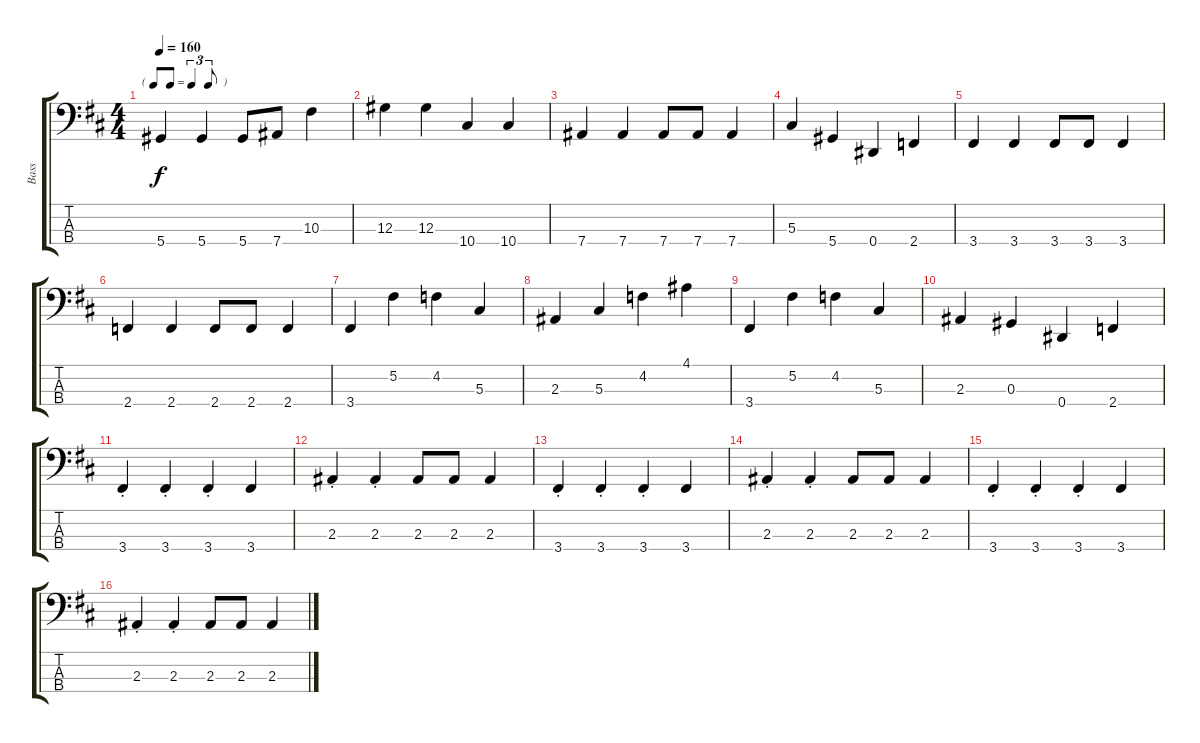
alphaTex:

\track ("Bass" "Bass") {instrument electricbasspick}
\staff {score tabs}
\tuning (Gb2 Db2 Ab1 Eb1) {hide}
\ts (4 4)
\tf triplet8th
\tempo 160
\clef f4
\ks d
5.4.4{dy f} 5.4.4 5.4.8 7.4.8 10.3.4 |
12.3.4 12.3.4 10.4.4 10.4.4 |
7.4.4 7.4.4 7.4.8 7.4.8 7.4.4 |
5.3.4 5.4.4 0.4.4 2.4.4 |
3.4.4 3.4.4 3.4.8 3.4.8 3.4.4 |
2.4.4 2.4.4 2.4.8 2.4.8 2.4.4 |
3.4.4 5.2.4 4.2.4 5.3.4 |
2.3.4 5.3.4 4.2.4 4.1.4 |
3.4.4 5.2.4 4.2.4 5.3.4 |
2.3.4 0.3.4 0.4.4 2.4.4 |
3.4{st}.4 3.4{st}.4 3.4{st}.4 3.4.4 |
2.3{st}.4 2.3{st}.4 2.3.8 2.3.8 2.3.4 |
3.4{st}.4 3.4{st}.4 3.4{st}.4 3.4.4 |
2.3{st}.4 2.3{st}.4 2.3.8 2.3.8 2.3.4 |
3.4{st}.4 3.4{st}.4 3.4{st}.4 3.4.4 |
2.3{st}.4 2.3{st}.4 2.3.8 2.3.8 2.3.4
